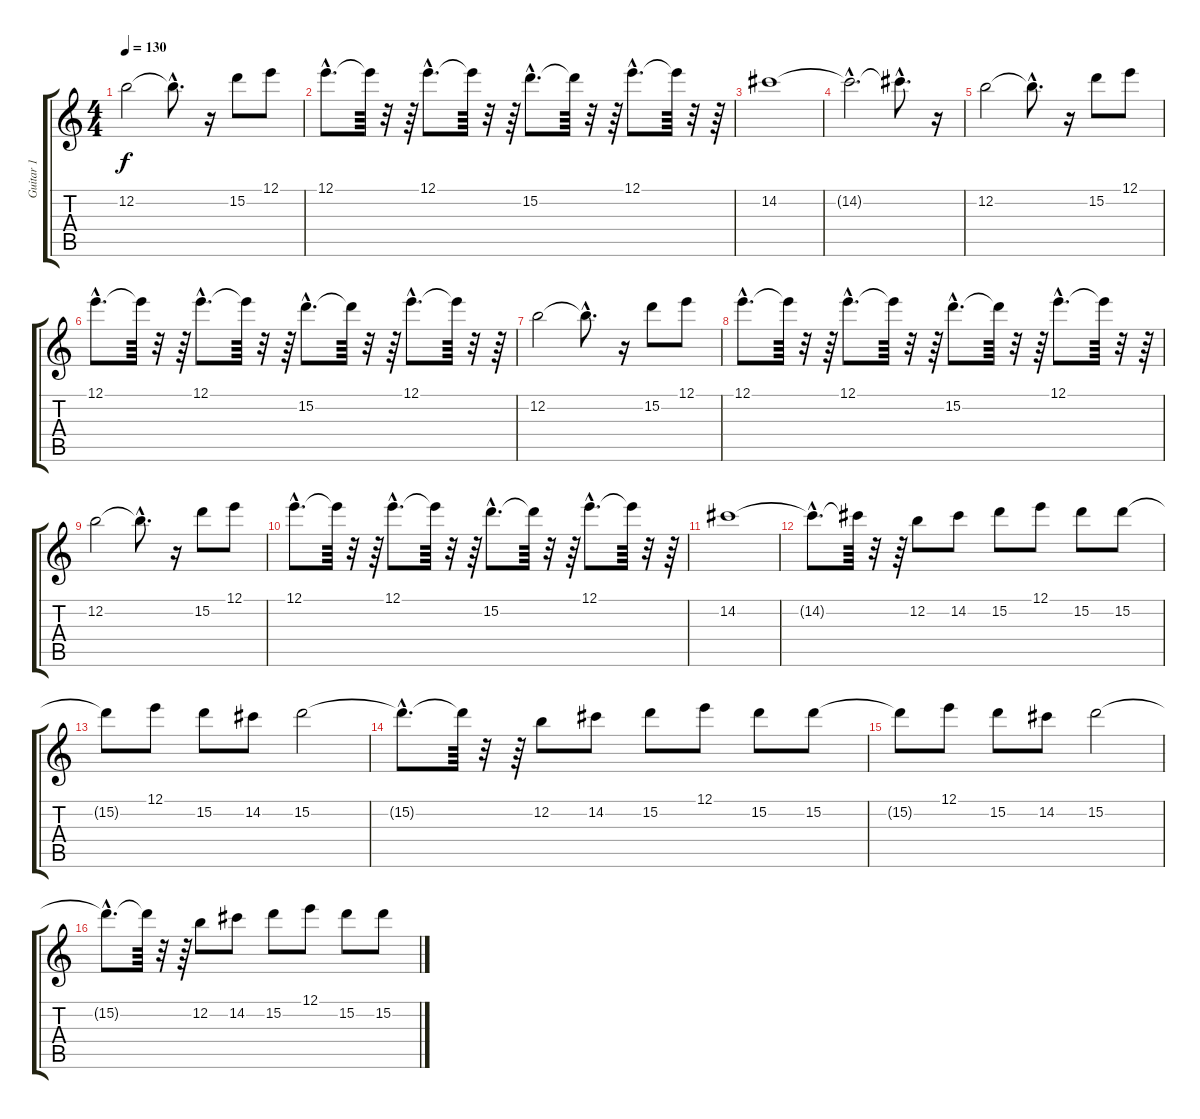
\track ("Guitar 1" "Guitar 1") {instrument overdrivenguitar}
\staff {score tabs}
\tuning (E4 B3 G3 D3 A2 E2) {hide}
\ts (4 4)
\tempo 130
\clef g2
\ks c
12.2.2{dy f} 12.2{hac t}.8{d} r.16 15.2.8 12.1.8 |
12.1{hac}.8{d} 12.1{t}.64 r.32 r.64 12.1{hac}.8{d} 12.1{t}.64 r.32 r.64 15.2{hac}.8{d} 15.2{t}.64 r.32 r.64 12.1{hac}.8{d} 12.1{t}.64 r.32 r.64 |
14.2.1 |
14.2{hac t}.2{d} 14.2{hac t}.8{d} r.16 |
12.2.2 12.2{hac t}.8{d} r.16 15.2.8 12.1.8 |
12.1{hac}.8{d} 12.1{t}.64 r.32 r.64 12.1{hac}.8{d} 12.1{t}.64 r.32 r.64 15.2{hac}.8{d} 15.2{t}.64 r.32 r.64 12.1{hac}.8{d} 12.1{t}.64 r.32 r.64 |
12.2.2 12.2{hac t}.8{d} r.16 15.2.8 12.1.8 |
12.1{hac}.8{d} 12.1{t}.64 r.32 r.64 12.1{hac}.8{d} 12.1{t}.64 r.32 r.64 15.2{hac}.8{d} 15.2{t}.64 r.32 r.64 12.1{hac}.8{d} 12.1{t}.64 r.32 r.64 |
12.2.2 12.2{hac t}.8{d} r.16 15.2.8 12.1.8 |
12.1{hac}.8{d} 12.1{t}.64 r.32 r.64 12.1{hac}.8{d} 12.1{t}.64 r.32 r.64 15.2{hac}.8{d} 15.2{t}.64 r.32 r.64 12.1{hac}.8{d} 12.1{t}.64 r.32 r.64 |
14.2.1 |
14.2{hac t}.8{d} 14.2{t}.64 r.32 r.64 12.2.8 14.2.8 15.2.8 12.1.8 15.2.8 15.2.8 |
15.2{t}.8 12.1.8 15.2.8 14.2.8 15.2.2 |
15.2{hac t}.8{d} 15.2{t}.64 r.32 r.64 12.2.8 14.2.8 15.2.8 12.1.8 15.2.8 15.2.8 |
15.2{t}.8 12.1.8 15.2.8 14.2.8 15.2.2 |
15.2{hac t}.8{d} 15.2{t}.64 r.32 r.64 12.2.8 14.2.8 15.2.8 12.1.8 15.2.8 15.2.8
